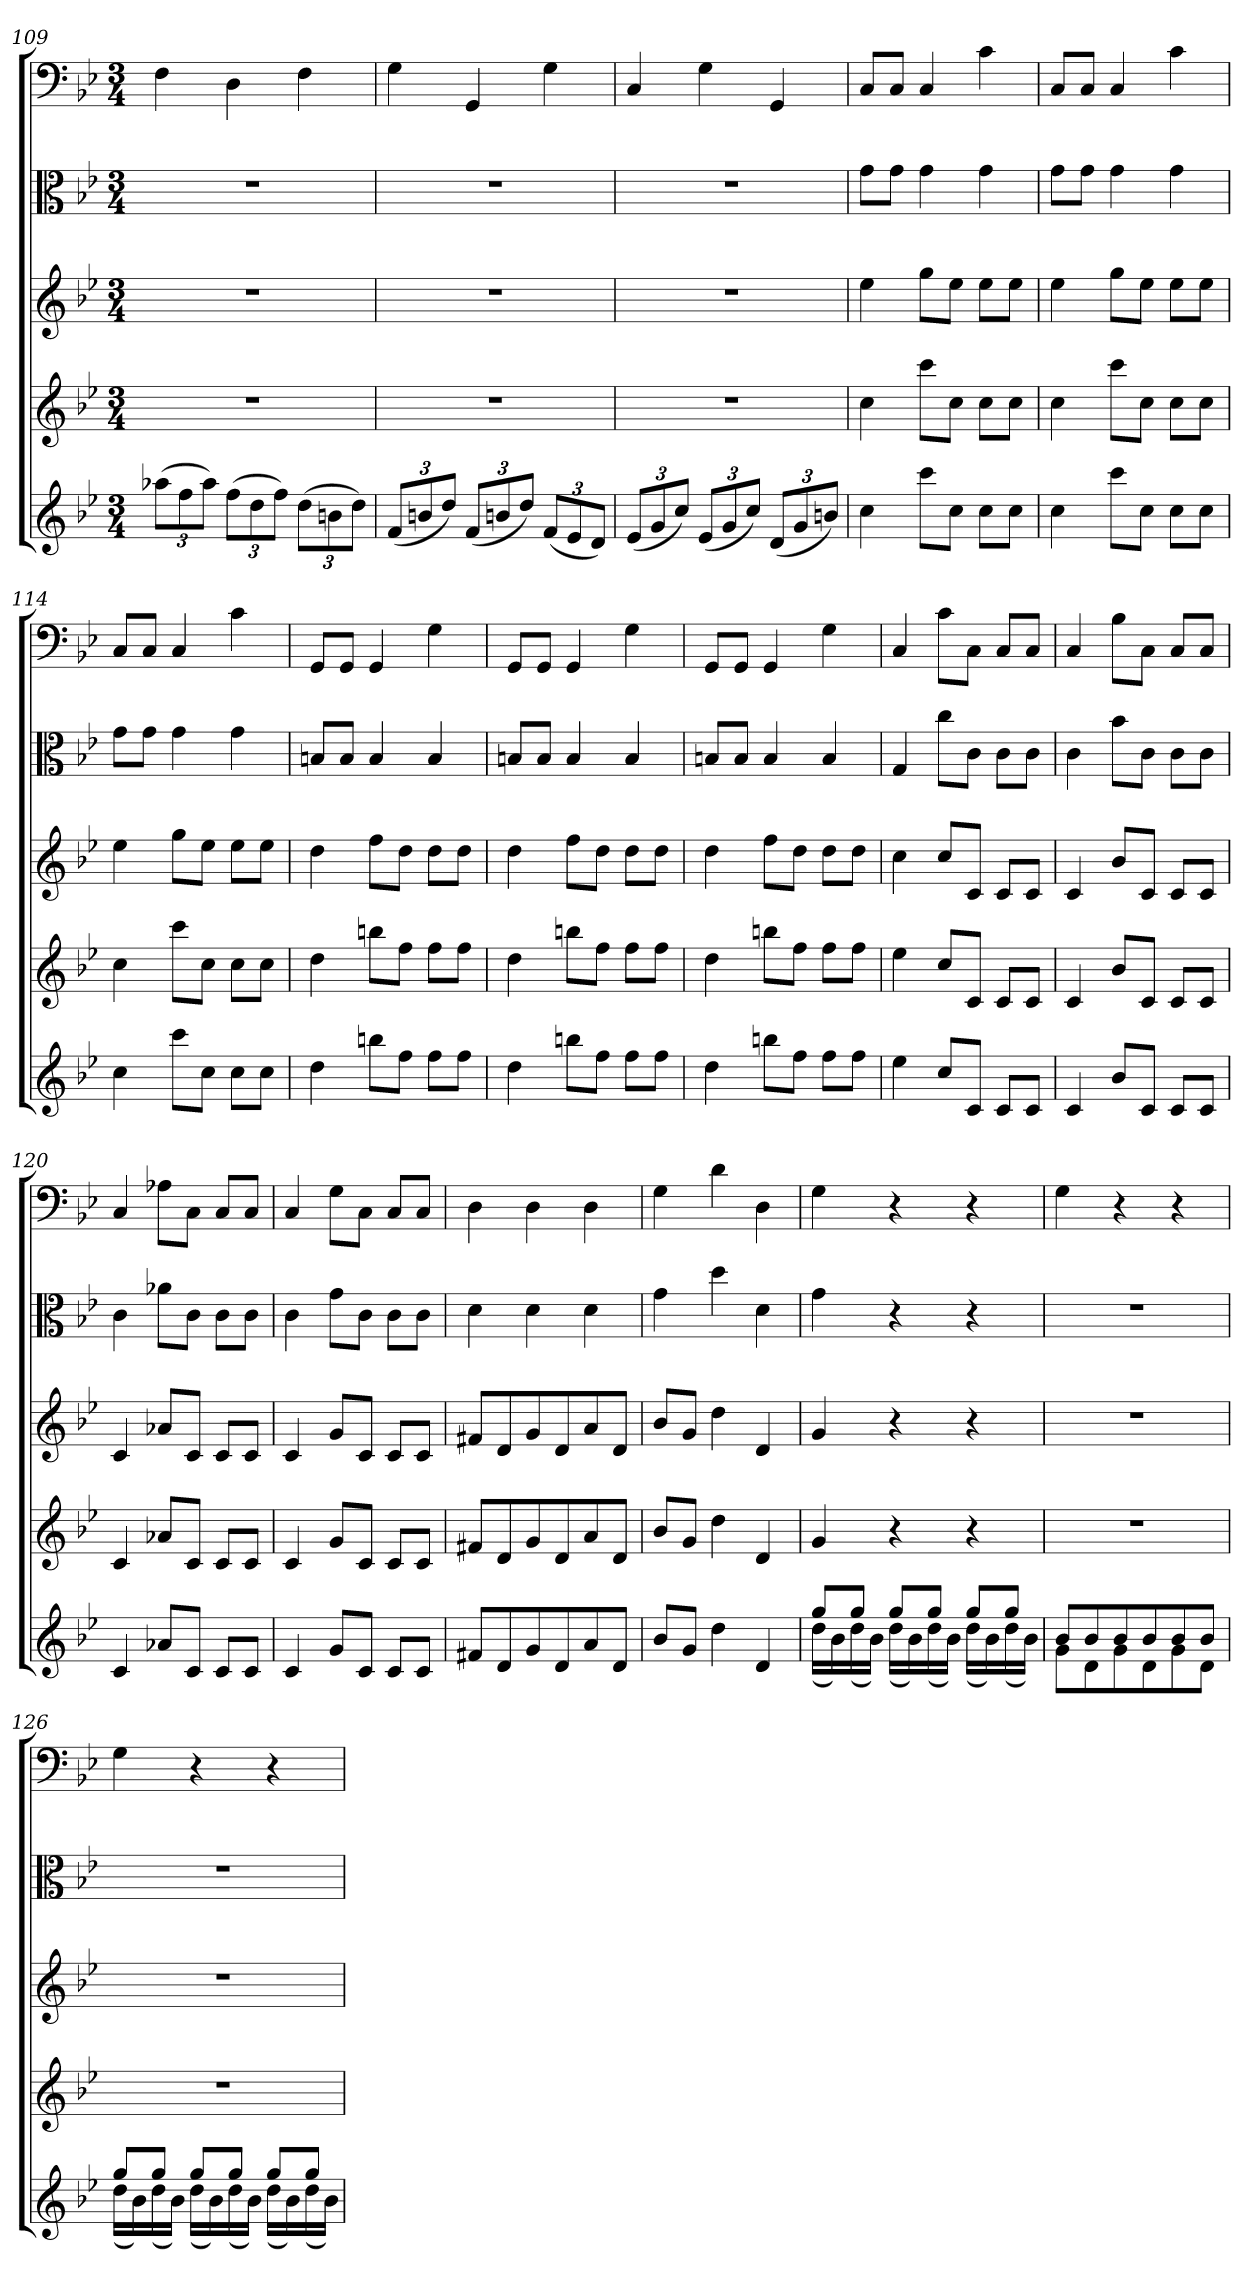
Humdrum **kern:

**kern	**kern	**kern	**kern	**kern
*part5	*part4	*part3	*part2	*part1
*staff5	*staff4	*staff3	*staff2	*staff1
*clefG2	*clefG2	*clefG2	*clefC3	*clefF4
*k[b-e-]	*k[b-e-]	*k[b-e-]	*k[b-e-]	*k[b-e-]
*B-:	*B-:	*B-:	*B-:	*B-:
*M3/4	*M3/4	*M3/4	*M3/4	*M3/4
=109	=109	=109	=109	=109
(12aa-X\L	2.r	2.r	2.r	4F\
12ff\	.	.	.	.
12aa-\J)	.	.	.	.
(12ff\L	.	.	.	4D\
12dd\	.	.	.	.
12ff\J)	.	.	.	.
(12dd\L	.	.	.	4F\
12bn\	.	.	.	.
12dd\J)	.	.	.	.
=110	=110	=110	=110	=110
(12f/L	2.r	2.r	2.r	4G\
12bn/	.	.	.	.
12dd/J)	.	.	.	.
(12f/L	.	.	.	4GG/
12bn/	.	.	.	.
12dd/J)	.	.	.	.
(12f/L	.	.	.	4G\
12e-/	.	.	.	.
12d/J)	.	.	.	.
=111	=111	=111	=111	=111
(12e-/L	2.r	2.r	2.r	4C/
12g/	.	.	.	.
12cc/J)	.	.	.	.
(12e-/L	.	.	.	4G\
12g/	.	.	.	.
12cc/J)	.	.	.	.
(12d/L	.	.	.	4GG/
12g/	.	.	.	.
12bn/J)	.	.	.	.
=112	=112	=112	=112	=112
4cc\	4cc\	4ee-\	8g\L	8C/L
.	.	.	8g\J	8C/J
8ccc\L	8ccc\L	8gg\L	4g\	4C/
8cc\J	8cc\J	8ee-\J	.	.
8cc\L	8cc\L	8ee-\L	4g\	4c\
8cc\J	8cc\J	8ee-\J	.	.
=113	=113	=113	=113	=113
4cc\	4cc\	4ee-\	8g\L	8C/L
.	.	.	8g\J	8C/J
8ccc\L	8ccc\L	8gg\L	4g\	4C/
8cc\J	8cc\J	8ee-\J	.	.
8cc\L	8cc\L	8ee-\L	4g\	4c\
8cc\J	8cc\J	8ee-\J	.	.
=114	=114	=114	=114	=114
4cc\	4cc\	4ee-\	8g\L	8C/L
.	.	.	8g\J	8C/J
8ccc\L	8ccc\L	8gg\L	4g\	4C/
8cc\J	8cc\J	8ee-\J	.	.
8cc\L	8cc\L	8ee-\L	4g\	4c\
8cc\J	8cc\J	8ee-\J	.	.
=115	=115	=115	=115	=115
4dd\	4dd\	4dd\	8Bn/L	8GG/L
.	.	.	8B/J	8GG/J
8bbn\L	8bbn\L	8ff\L	4B/	4GG/
8ff\J	8ff\J	8dd\J	.	.
8ff\L	8ff\L	8dd\L	4B/	4G\
8ff\J	8ff\J	8dd\J	.	.
=116	=116	=116	=116	=116
4dd\	4dd\	4dd\	8Bn/L	8GG/L
.	.	.	8B/J	8GG/J
8bbn\L	8bbn\L	8ff\L	4B/	4GG/
8ff\J	8ff\J	8dd\J	.	.
8ff\L	8ff\L	8dd\L	4B/	4G\
8ff\J	8ff\J	8dd\J	.	.
=117	=117	=117	=117	=117
4dd\	4dd\	4dd\	8Bn/L	8GG/L
.	.	.	8B/J	8GG/J
8bbn\L	8bbn\L	8ff\L	4B/	4GG/
8ff\J	8ff\J	8dd\J	.	.
8ff\L	8ff\L	8dd\L	4B/	4G\
8ff\J	8ff\J	8dd\J	.	.
=118	=118	=118	=118	=118
4ee-\	4ee-\	4cc\	4G/	4C/
8cc/L	8cc/L	8cc/L	8cc\L	8c\L
8c/J	8c/J	8c/J	8c\J	8C\J
8c/L	8c/L	8c/L	8c\L	8C/L
8c/J	8c/J	8c/J	8c\J	8C/J
=119	=119	=119	=119	=119
4c/	4c/	4c/	4c\	4C/
8b-/L	8b-/L	8b-/L	8b-\L	8B-\L
8c/J	8c/J	8c/J	8c\J	8C\J
8c/L	8c/L	8c/L	8c\L	8C/L
8c/J	8c/J	8c/J	8c\J	8C/J
=120	=120	=120	=120	=120
4c/	4c/	4c/	4c\	4C/
8a-X/L	8a-X/L	8a-X/L	8a-X\L	8A-X\L
8c/J	8c/J	8c/J	8c\J	8C\J
8c/L	8c/L	8c/L	8c\L	8C/L
8c/J	8c/J	8c/J	8c\J	8C/J
=121	=121	=121	=121	=121
4c/	4c/	4c/	4c\	4C/
8g/L	8g/L	8g/L	8g\L	8G\L
8c/J	8c/J	8c/J	8c\J	8C\J
8c/L	8c/L	8c/L	8c\L	8C/L
8c/J	8c/J	8c/J	8c\J	8C/J
=122	=122	=122	=122	=122
8f#X/L	8f#X/L	8f#X/L	4d\	4D\
8d/	8d/	8d/	.	.
8g/	8g/	8g/	4d\	4D\
8d/	8d/	8d/	.	.
8a/	8a/	8a/	4d\	4D\
8d/J	8d/J	8d/J	.	.
=123	=123	=123	=123	=123
8b-/L	8b-/L	8b-/L	4g\	4G\
8g/J	8g/J	8g/J	.	.
4dd\	4dd\	4dd\	4dd\	4d\
4d/	4d/	4d/	4d\	4D\
=124	=124	=124	=124	=124
*^	*	*	*	*
8gg/L	(16dd\LL	4g/	4g/	4g\	4G\
.	16b-\)	.	.	.	.
8gg/J	(16dd\	.	.	.	.
.	16b-\JJ)	.	.	.	.
8gg/L	(16dd\LL	4r	4r	4r	4r
.	16b-\)	.	.	.	.
8gg/J	(16dd\	.	.	.	.
.	16b-\JJ)	.	.	.	.
8gg/L	(16dd\LL	4r	4r	4r	4r
.	16b-\)	.	.	.	.
8gg/J	(16dd\	.	.	.	.
.	16b-\JJ)	.	.	.	.
=125	=125	=125	=125	=125	=125
8b-/L	8g\L	2.r	2.r	2.r	4G\
8b-/	8d\	.	.	.	.
8b-/	8g\	.	.	.	4r
8b-/	8d\	.	.	.	.
8b-/	8g\	.	.	.	4r
8b-/J	8d\J	.	.	.	.
=126	=126	=126	=126	=126	=126
8gg/L	(16dd\LL	2.r	2.r	2.r	4G\
.	16b-\)	.	.	.	.
8gg/J	(16dd\	.	.	.	.
.	16b-\JJ)	.	.	.	.
8gg/L	(16dd\LL	.	.	.	4r
.	16b-\)	.	.	.	.
8gg/J	(16dd\	.	.	.	.
.	16b-\JJ)	.	.	.	.
8gg/L	(16dd\LL	.	.	.	4r
.	16b-\)	.	.	.	.
8gg/J	(16dd\	.	.	.	.
.	16b-\JJ)	.	.	.	.
*v	*v	*	*	*	*
=	=	=	=	=
*-	*-	*-	*-	*-
